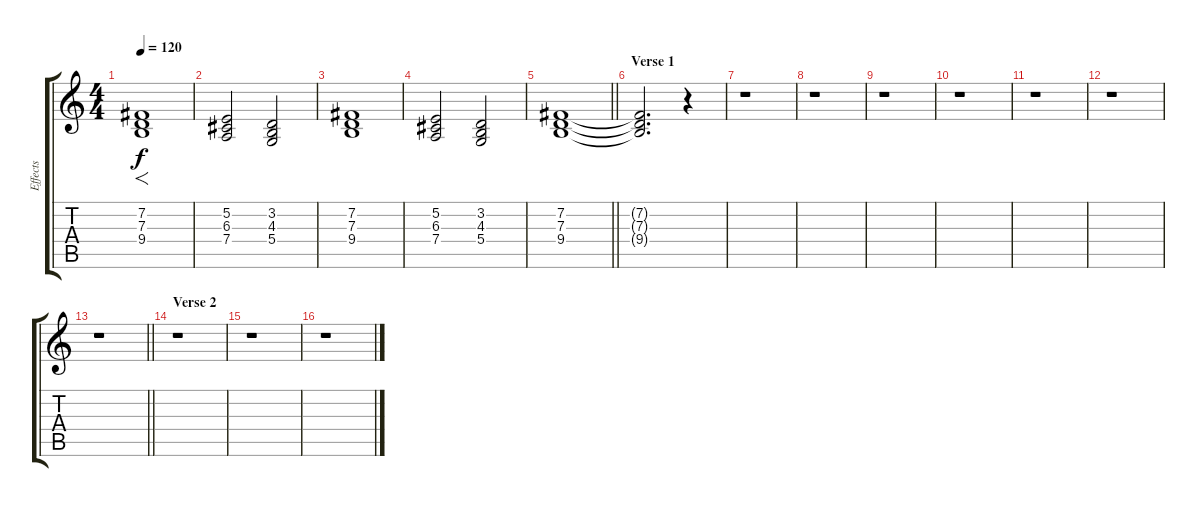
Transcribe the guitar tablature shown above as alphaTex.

\track ("Effects" "Effects") {instrument stringensemble1}
\staff {score tabs}
\tuning (E4 B3 G3 D3 A2 E2) {hide}
\ts (4 4)
\tempo 120
\clef g2
\ks c
(7.2 7.3 9.4).1{f dy f instrument choiraahs} |
(5.2 6.3 7.4).2 (3.2 4.3 5.4).2 |
(7.2 7.3 9.4).1 |
(5.2 6.3 7.4).2 (3.2 4.3 5.4).2 |
\barLineRight lightlight
(7.2 7.3 9.4).1{volume 0} |
\section ("" "Verse 1")
(7.2{t} 7.3{t} 9.4{t}).2{d} r.4{instrument stringensemble1} |
r.1 |
r.1 |
r.1 |
r.1 |
r.1 |
r.1 |
\barLineRight lightlight
r.1 |
\section ("" "Verse 2")
r.1 |
r.1 |
r.1
